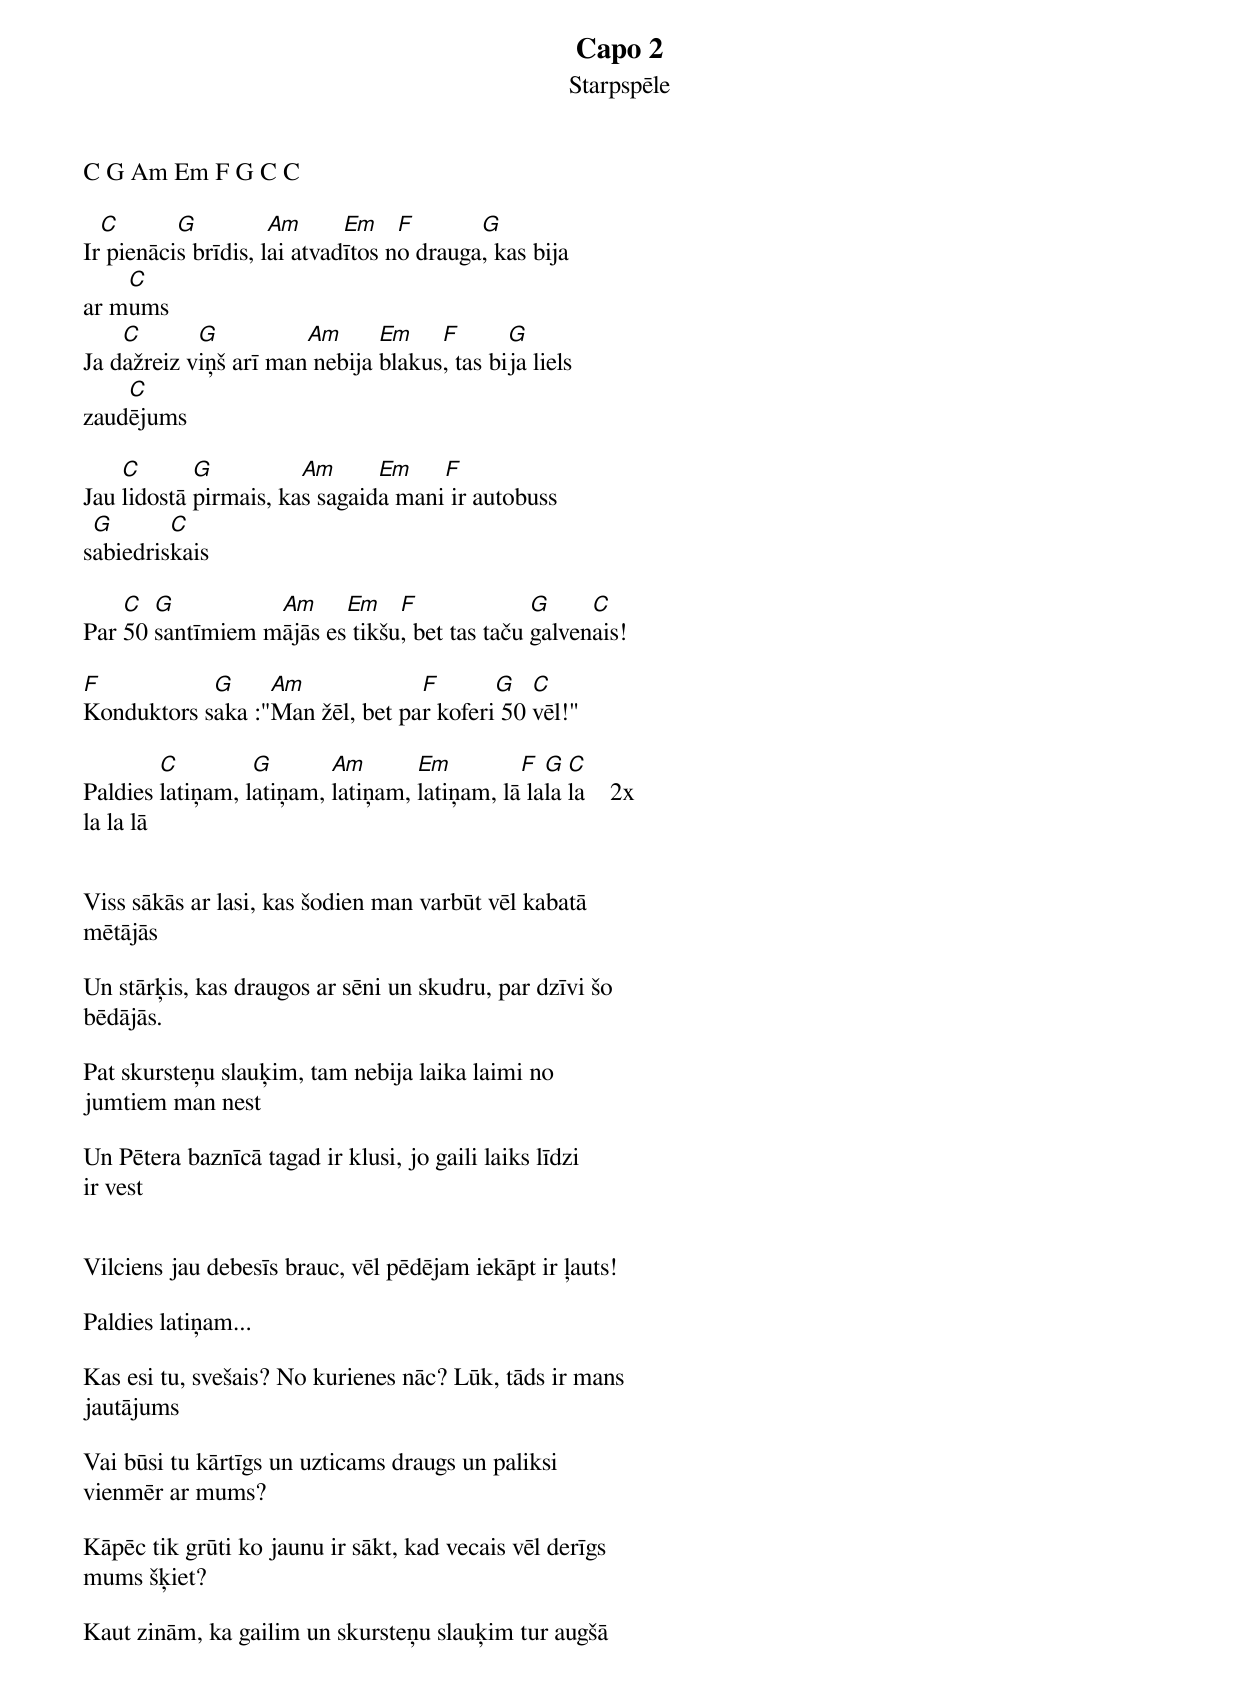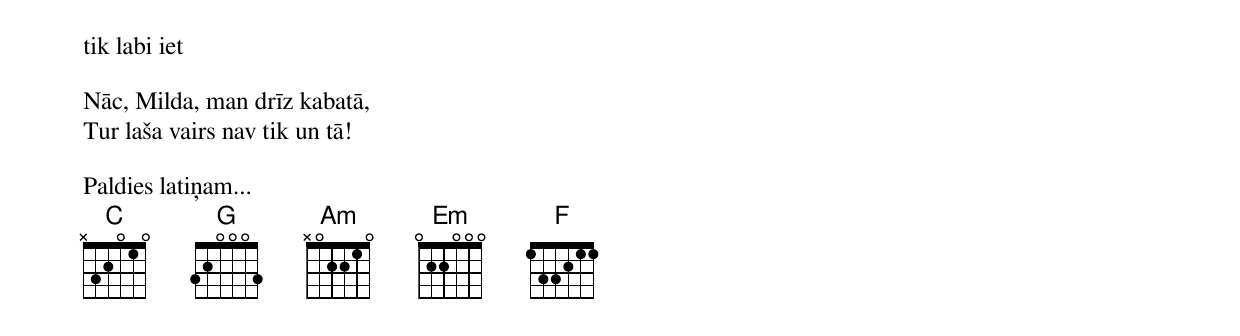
Capo 2
Starpspēle
C G Am Em F G C C

  C       G          Am      Em    F       G
Ir pienācis brīdis, lai atvadītos no drauga, kas bija
    C
ar mums
    C       G          Am      Em    F       G
Ja dažreiz viņš arī man nebija blakus, tas bija liels
    C
zaudējums

    C       G          Am      Em    F
Jau lidostā pirmais, kas sagaida mani ir autobuss
 G       C
sabiedriskais

    C  G          Am     Em    F              G     C
Par 50 santīmiem mājās es tikšu, bet tas taču galvenais!

F           G     Am             F       G   C
Konduktors saka :"Man žēl, bet par koferi 50 vēl!"

        C         G       Am       Em         F  G  C
Paldies latiņam, latiņam, latiņam, latiņam, lā lala la    2x
la la lā


Viss sākās ar lasi, kas šodien man varbūt vēl kabatā
mētājās

Un stārķis, kas draugos ar sēni un skudru, par dzīvi šo
bēdājās.

Pat skursteņu slauķim, tam nebija laika laimi no
jumtiem man nest

Un Pētera baznīcā tagad ir klusi, jo gaili laiks līdzi
ir vest


Vilciens jau debesīs brauc, vēl pēdējam iekāpt ir ļauts!

Paldies latiņam...

Kas esi tu, svešais? No kurienes nāc? Lūk, tāds ir mans
jautājums

Vai būsi tu kārtīgs un uzticams draugs un paliksi
vienmēr ar mums?

Kāpēc tik grūti ko jaunu ir sākt, kad vecais vēl derīgs
mums šķiet?

Kaut zinām, ka gailim un skursteņu slauķim tur augšā
tik labi iet

Nāc, Milda, man drīz kabatā,
Tur laša vairs nav tik un tā!

Paldies latiņam...
